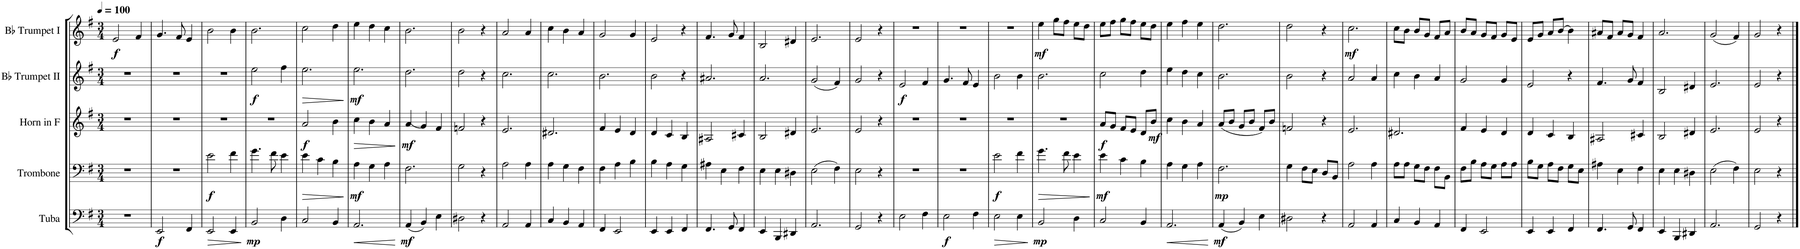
**kern	**dynam	**kern	**dynam	**kern	**dynam	**kern	**dynam	**kern	**dynam
*part5	*part5	*part4	*part4	*part3	*part3	*part2	*part2	*part1	*part1
*staff5	*staff5	*staff4	*staff4	*staff3	*staff3	*staff2	*staff2	*staff1	*staff1
*I"Tuba	*	*I"Trombone	*	*I"Horn in F	*	*I"Bb Trumpet II	*	*I"Bb Trumpet I	*
*I'Tba	*	*I'Trb	*	*I'Hn	*	*I'Tpt	*	*I'Tpt	*
*clefF4	*	*clefF4	*	*clefG2	*	*clefG2	*	*clefG2	*
*	*	*	*	*ITrd4c7	*	*ITrd1c2	*	*ITrd1c2	*
*k[f#]	*	*k[f#]	*	*k[f#]	*	*k[f#]	*	*k[f#]	*
*M3/4	*	*M3/4	*	*M3/4	*	*M3/4	*	*M3/4	*
*MM100	*	*MM100	*	*MM100	*	*MM100	*	*MM100	*
=1	=1	=1	=1	=1	=1	=1	=1	=1	=1
!	!	!	!	!	!	!	!	!	!LO:DY:b
2.r	.	2.r	.	2.r	.	2.r	.	2e/	f
.	.	.	.	.	.	.	.	4f#/	.
=2	=2	=2	=2	=2	=2	=2	=2	=2	=2
!	!LO:DY:b	!	!	!	!	!	!	!	!
2EE/	f	2.r	.	2.r	.	2.r	.	4.g/	.
.	.	.	.	.	.	.	.	8f#/	.
4FF#/	.	.	.	.	.	.	.	4e/	.
=3	=3	=3	=3	=3	=3	=3	=3	=3	=3
!	!LO:HP:b	!	!LO:DY:b	!	!	!	!	!	!
2EE/	>	2e\	f	2.r	.	2.r	.	2b\	.
4EE/	.	4f#\	.	.	.	.	.	4b\	.
.	]	.	.	.	.	.	.	.	.
=4	=4	=4	=4	=4	=4	=4	=4	=4	=4
!	!LO:DY:b	!	!	!	!	!	!LO:DY:b	!	!
2BB/	mp	4.g\	.	2.r	.	2ee\	f	2.b\	.
.	.	8f#\	.	.	.	.	.	.	.
4D\	.	4e\	.	.	.	4ff#\	.	.	.
=5	=5	=5	=5	=5	=5	=5	=5	=5	=5
!	!	!	!LO:HP:b	!	!LO:DY:b	!	!LO:HP:b	!	!
2C/	.	4e\	>	2a/	f	2.ee\	>	2cc\	.
.	.	4c\	.	.	.	.	.	.	.
4BB/	.	4B\	.	4b\	.	.	.	4dd\	.
.	.	.	]	.	.	.	]	.	.
=6	=6	=6	=6	=6	=6	=6	=6	=6	=6
!	!LO:HP:b	!	!LO:DY:b	!	!LO:HP:b	!	!LO:DY:b	!	!
2.AA/	<	4A\	mf	4cc\	>	2.ee\	mf	4ee\	.
.	.	4G\	.	4b\	.	.	.	4dd\	.
.	.	4A\	.	4a/	.	.	.	4cc\	.
.	[	.	.	.	]	.	.	.	.
=7	=7	=7	=7	=7	=7	=7	=7	=7	=7
!	!LO:DY:b	!	!	!	!LO:DY:b	!	!	!	!
(4AA/	mf	2.F#\	.	(4a/	mf	2.dd\	.	2.b\	.
4BB/)	.	.	.	4g/)	.	.	.	.	.
4E\	.	.	.	4f#/	.	.	.	.	.
=8	=8	=8	=8	=8	=8	=8	=8	=8	=8
2D#X\	.	2G\	.	2fn/	.	2dd\	.	2b\	.
4r	.	4r	.	4r	.	4r	.	4r	.
=9	=9	=9	=9	=9	=9	=9	=9	=9	=9
2AA/	.	2A\	.	2.e/	.	2.cc\	.	2a/	.
4AA/	.	4A\	.	.	.	.	.	4a/	.
=10	=10	=10	=10	=10	=10	=10	=10	=10	=10
4C/	.	4A\	.	2.d#X/	.	2.cc\	.	4cc\	.
4BB/	.	4G\	.	.	.	.	.	4b\	.
4AA/	.	4F#\	.	.	.	.	.	4a/	.
=11	=11	=11	=11	=11	=11	=11	=11	=11	=11
4FF#/	.	4F#\	.	4f#/	.	2.b\	.	2g/	.
2EE/	.	4A\	.	4e/	.	.	.	.	.
.	.	4B\	.	4d/	.	.	.	4g/	.
=12	=12	=12	=12	=12	=12	=12	=12	=12	=12
4EE/	.	4B\	.	4d/	.	2b\	.	2e/	.
4EE/	.	4A\	.	4c/	.	.	.	.	.
4FF#/	.	4G\	.	4B/	.	4r	.	4r	.
=13	=13	=13	=13	=13	=13	=13	=13	=13	=13
4.FF#/	.	4A#X\	.	2A#X/	.	2.a#X/	.	4.f#/	.
.	.	4E\	.	.	.	.	.	.	.
8GG/	.	.	.	.	.	.	.	8g/	.
4FF#/	.	4F#\	.	4c#X/	.	.	.	4f#/	.
=14	=14	=14	=14	=14	=14	=14	=14	=14	=14
4EE/	.	4E\	.	2B/	.	2.a/	.	2B/	.
4BBB/	.	4E\	.	.	.	.	.	.	.
4DD#X/	.	4D#X\	.	4d#X/	.	.	.	4d#X/	.
=15	=15	=15	=15	=15	=15	=15	=15	=15	=15
2.AA/	.	(2E\	.	2.e/	.	(2g/	.	2.e/	.
.	.	4F#\)	.	.	.	4f#/)	.	.	.
=16	=16	=16	=16	=16	=16	=16	=16	=16	=16
2GG/	.	2E\	.	2e/	.	2g/	.	2e/	.
4r	.	4r	.	4r	.	4r	.	4r	.
=17	=17	=17	=17	=17	=17	=17	=17	=17	=17
!	!	!	!	!	!	!	!LO:DY:b	!	!
2E\	.	2.r	.	2.r	.	2e/	f	2.r	.
4F#\	.	.	.	.	.	4f#/	.	.	.
=18	=18	=18	=18	=18	=18	=18	=18	=18	=18
!	!LO:DY:b	!	!	!	!	!	!	!	!
2E\	f	2.r	.	2.r	.	4.g/	.	2.r	.
.	.	.	.	.	.	8f#/	.	.	.
4F#\	.	.	.	.	.	4e/	.	.	.
=19	=19	=19	=19	=19	=19	=19	=19	=19	=19
!	!LO:HP:b	!	!LO:DY:b	!	!	!	!	!	!
2E\	>	2e\	f	2.r	.	2b\	.	2.r	.
4E\	.	4f#\	.	.	.	4b\	.	.	.
.	]	.	.	.	.	.	.	.	.
=20	=20	=20	=20	=20	=20	=20	=20	=20	=20
!	!LO:DY:b	!	!LO:HP:b	!	!	!	!	!	!LO:DY:b
2BB/	mp	4.g\	>	2.r	.	2.b\	.	4ee\	mf
.	.	.	.	.	.	.	.	8gg\L	.
.	.	8f#\	.	.	.	.	.	8ff#\J	.
4D\	.	4e\	.	.	.	.	.	8ee\L	.
.	.	.	.	.	.	.	.	8dd\J	.
.	.	.	]	.	.	.	.	.	.
=21	=21	=21	=21	=21	=21	=21	=21	=21	=21
!	!	!	!LO:DY:b	!	!LO:DY:b	!	!	!	!
2C/	.	4e\	mf	8a/L	f	2cc\	.	8ee\L	.
.	.	.	.	8g/J	.	.	.	8ff#\J	.
.	.	4c\	.	8f#/L	.	.	.	8gg\L	.
.	.	.	.	8e/J	.	.	.	8ff#\J	.
4BB/	.	4B\	.	8d/L	.	4dd\	.	8ee\L	.
!	!	!	!	!	!LO:DY:b	!	!	!	!
.	.	.	.	8b/J	mf	.	.	8dd\J	.
=22	=22	=22	=22	=22	=22	=22	=22	=22	=22
!	!LO:HP:b	!	!	!	!	!	!	!	!
2.AA/	<	4A\	.	4cc\	.	4ee\	.	4ee\	.
.	.	4G\	.	4b\	.	4dd\	.	4ff#\	.
.	.	4A\	.	4a/	.	4cc\	.	4ee\	.
.	[	.	.	.	.	.	.	.	.
=23	=23	=23	=23	=23	=23	=23	=23	=23	=23
!	!LO:DY:b	!	!LO:DY:b	!	!	!	!	!	!
(4AA/	mf	2.F#\	mp	(8a/L	.	2.b\	.	2.dd\	.
.	.	.	.	8b/J	.	.	.	.	.
4BB/)	.	.	.	8g/L	.	.	.	.	.
.	.	.	.	8b/J	.	.	.	.	.
4E\	.	.	.	8f#/L)	.	.	.	.	.
.	.	.	.	8b/J	.	.	.	.	.
=24	=24	=24	=24	=24	=24	=24	=24	=24	=24
2D#X\	.	4G\	.	2fn/	.	2b\	.	2dd\	.
.	.	8F#\L	.	.	.	.	.	.	.
.	.	8E\J	.	.	.	.	.	.	.
4r	.	8D/L	.	4r	.	4r	.	4r	.
.	.	8BB/J	.	.	.	.	.	.	.
=25	=25	=25	=25	=25	=25	=25	=25	=25	=25
!	!	!	!	!	!	!	!	!	!LO:DY:b
2AA/	.	2A\	.	2.e/	.	2a/	.	2.cc\	mf
4AA/	.	4A\	.	.	.	4a/	.	.	.
=26	=26	=26	=26	=26	=26	=26	=26	=26	=26
4C/	.	8A\L	.	2.d#X/	.	4cc\	.	8cc\L	.
.	.	8A\J	.	.	.	.	.	8b\J	.
4BB/	.	8G\L	.	.	.	4b\	.	8b/L	.
.	.	8F#\J	.	.	.	.	.	8g/J	.
4AA/	.	8F#\L	.	.	.	4a/	.	8f#/L	.
.	.	8BB\J	.	.	.	.	.	8a/J	.
=27	=27	=27	=27	=27	=27	=27	=27	=27	=27
4FF#/	.	8F#\L	.	4f#/	.	2g/	.	8b/L	.
.	.	8B\J	.	.	.	.	.	8a/J	.
2EE/	.	8A\L	.	4e/	.	.	.	8g/L	.
.	.	8G\J	.	.	.	.	.	8f#/J	.
.	.	8A\L	.	4d/	.	4g/	.	8g/L	.
.	.	8A\J	.	.	.	.	.	8e/J	.
=28	=28	=28	=28	=28	=28	=28	=28	=28	=28
4EE/	.	8B\L	.	4d/	.	2e/	.	8e/L	.
.	.	8G\J	.	.	.	.	.	8g/J	.
4EE/	.	8A\L	.	4c/	.	.	.	8a/L	.
.	.	8F#\J	.	.	.	.	.	[8b/J	.
4FF#/	.	8G\L	.	4B/	.	4r	.	4b\]	.
.	.	8E\J	.	.	.	.	.	.	.
=29	=29	=29	=29	=29	=29	=29	=29	=29	=29
4.FF#/	.	4A#X\	.	2A#X/	.	4.f#/	.	8a#X/L	.
.	.	.	.	.	.	.	.	8f#/J	.
.	.	4E\	.	.	.	.	.	8a#/L	.
8GG/	.	.	.	.	.	8g/	.	8g/J	.
4FF#/	.	4F#\	.	4c#X/	.	4f#/	.	4f#/	.
=30	=30	=30	=30	=30	=30	=30	=30	=30	=30
4EE/	.	4E\	.	2B/	.	2B/	.	2.a/	.
4BBB/	.	4E\	.	.	.	.	.	.	.
4DD#X/	.	4D#X\	.	4d#X/	.	4d#X/	.	.	.
=31	=31	=31	=31	=31	=31	=31	=31	=31	=31
2.AA/	.	(2E\	.	2.e/	.	2.e/	.	(2g/	.
.	.	4F#\)	.	.	.	.	.	4f#/)	.
=32	=32	=32	=32	=32	=32	=32	=32	=32	=32
2GG/	.	2E\	.	2e/	.	2e/	.	2g/	.
4r	.	4r	.	4r	.	4r	.	4r	.
==	==	==	==	==	==	==	==	==	==
*-	*-	*-	*-	*-	*-	*-	*-	*-	*-
